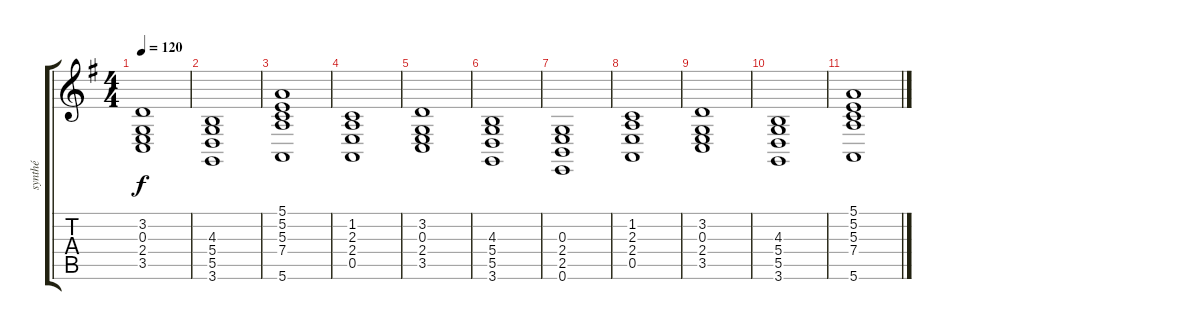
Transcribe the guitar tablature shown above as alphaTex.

\track ("synthé" "synthé") {instrument stringensemble1}
\staff {score tabs}
\tuning (E4 B3 G3 D3 A2 E2) {hide}
\ts (4 4)
\tempo 120
\clef g2
\ks g
(3.2 0.3 2.4 3.5).1{dy f} |
(4.3 5.4 5.5 3.6).1 |
(5.1 5.2 5.3 7.4 5.6).1 |
(1.2 2.3 2.4 0.5).1{volume 14} |
(3.2 0.3 2.4 3.5).1 |
(4.3 5.4 5.5 3.6).1 |
(0.3 2.4 2.5 0.6).1 |
(1.2 2.3 2.4 0.5).1 |
(3.2 0.3 2.4 3.5).1 |
(4.3 5.4 5.5 3.6).1 |
(5.1 5.2 5.3 7.4 5.6).1
